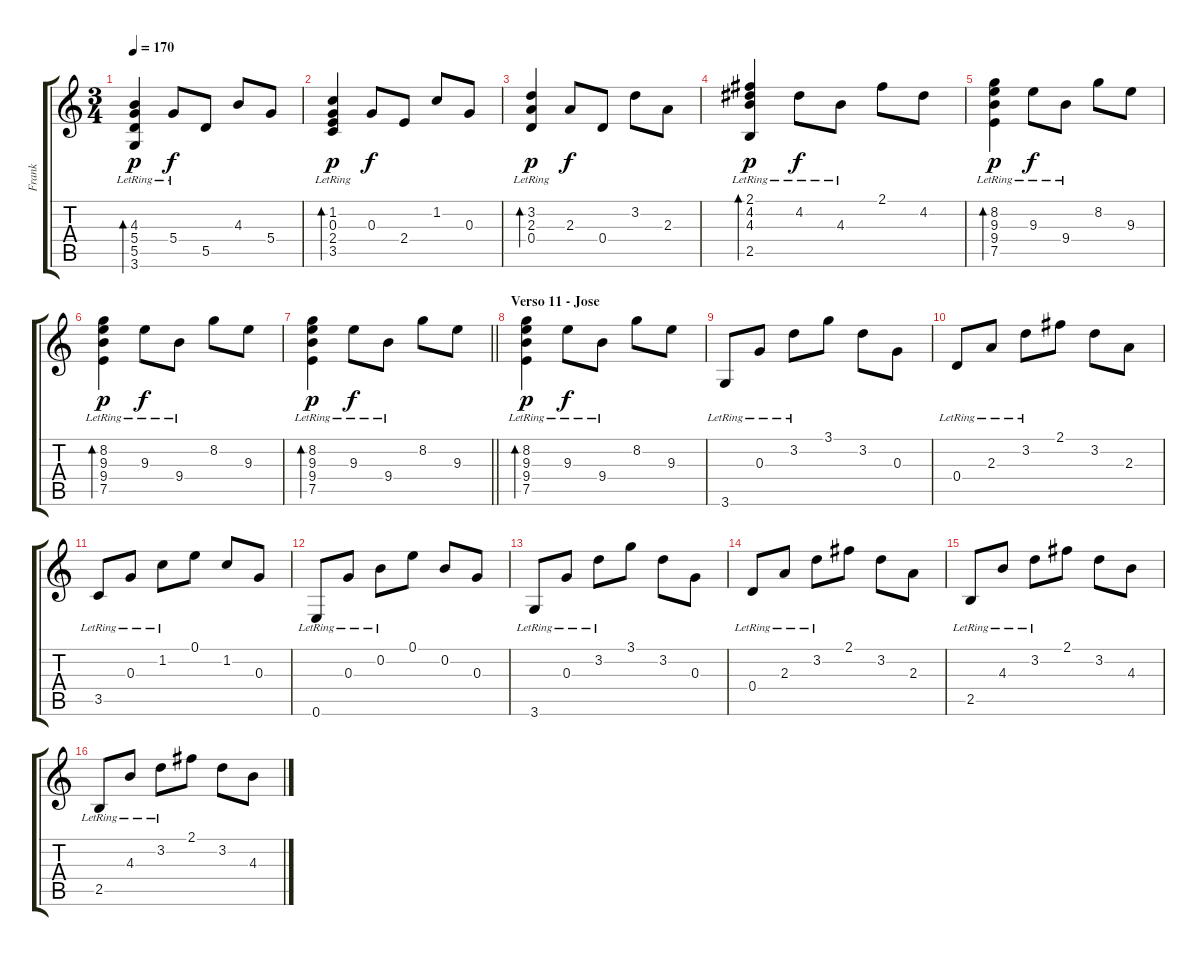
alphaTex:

\track ("Frank" "Frank") {instrument acousticguitarsteel}
\staff {score tabs}
\tuning (E4 B3 G3 D3 A2 E2) {hide}
\ts (3 4)
\tempo 170
\clef g2
\ks c
(4.3{lr} 5.4 5.5 3.6{lr}).4{bd 240 dy p} 5.4{lr}.8{dy f} 5.5.8 4.3.8 5.4.8 |
(1.2{lr} 0.3 2.4 3.5{lr}).4{bd 240 dy p} 0.3.8{dy f} 2.4.8 1.2.8 0.3.8 |
(3.2{lr} 2.3 0.4).4{bd 240 dy p} 2.3.8{dy f} 0.4.8 3.2.8 2.3.8 |
(2.1{lr} 4.2 4.3 2.5{lr}).4{bd 240 dy p} 4.2{lr}.8{dy f} 4.3{lr}.8 2.1.8 4.2.8 |
(8.2{lr} 9.3 9.4 7.5{lr}).4{bd 240 dy p} 9.3{lr}.8{dy f} 9.4{lr}.8 8.2.8 9.3.8 |
(8.2{lr} 9.3 9.4 7.5{lr}).4{bd 240 dy p} 9.3{lr}.8{dy f} 9.4{lr}.8 8.2.8 9.3.8 |
\barLineRight lightlight
(8.2{lr} 9.3 9.4 7.5{lr}).4{bd 240 dy p} 9.3{lr}.8{dy f} 9.4{lr}.8 8.2.8 9.3.8 |
\section ("" "Verso 11 - Jose")
(8.2{lr} 9.3 9.4 7.5{lr}).4{bd 240 dy p} 9.3{lr}.8{dy f} 9.4{lr}.8 8.2.8 9.3.8 |
3.6{lr}.8 0.3{lr}.8 3.2{lr}.8 3.1.8 3.2.8 0.3.8 |
0.4{lr}.8 2.3{lr}.8 3.2{lr}.8 2.1.8 3.2.8 2.3.8 |
3.5{lr}.8 0.3{lr}.8 1.2{lr}.8 0.1.8 1.2.8 0.3.8 |
0.6{lr}.8 0.3{lr}.8 0.2{lr}.8 0.1.8 0.2.8 0.3.8 |
3.6{lr}.8 0.3{lr}.8 3.2{lr}.8 3.1.8 3.2.8 0.3.8 |
0.4{lr}.8 2.3{lr}.8 3.2{lr}.8 2.1.8 3.2.8 2.3.8 |
2.5{lr}.8 4.3{lr}.8 3.2{lr}.8 2.1.8 3.2.8 4.3.8 |
2.5{lr}.8 4.3{lr}.8 3.2{lr}.8 2.1.8 3.2.8 4.3.8
